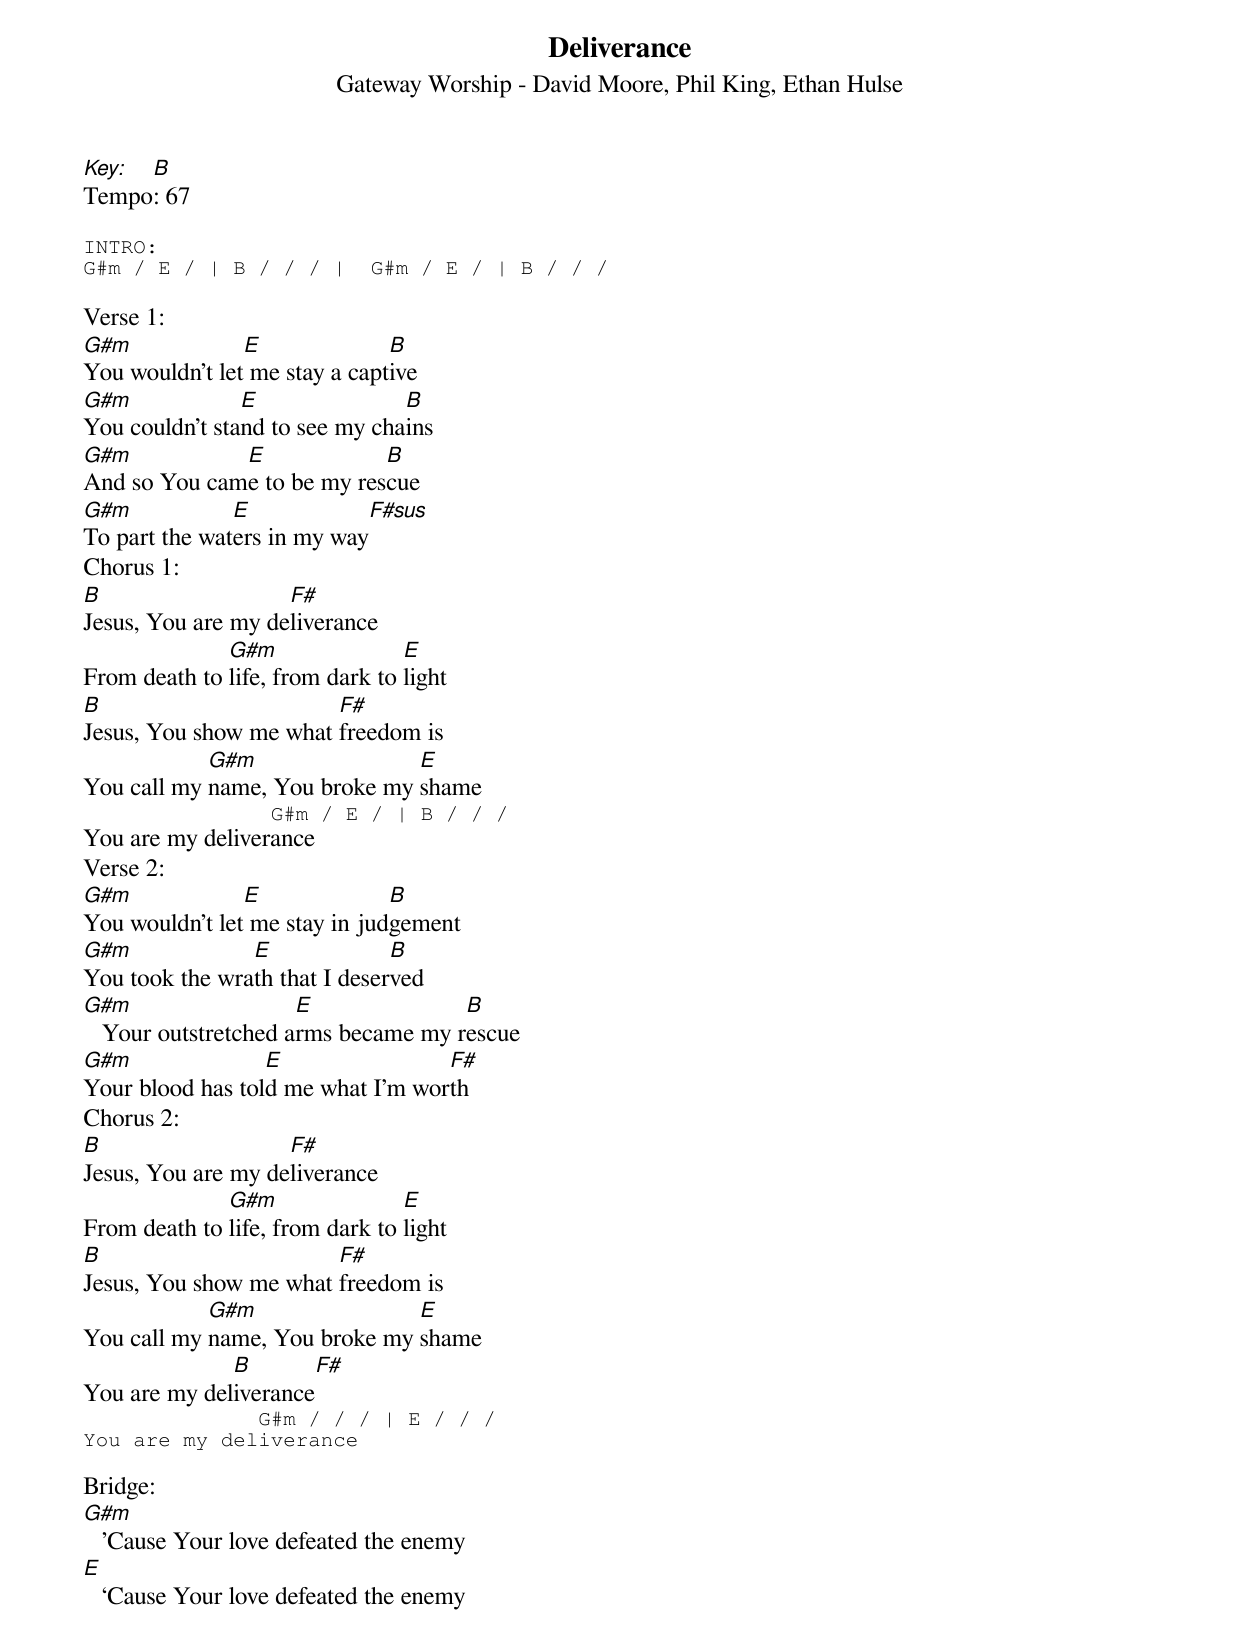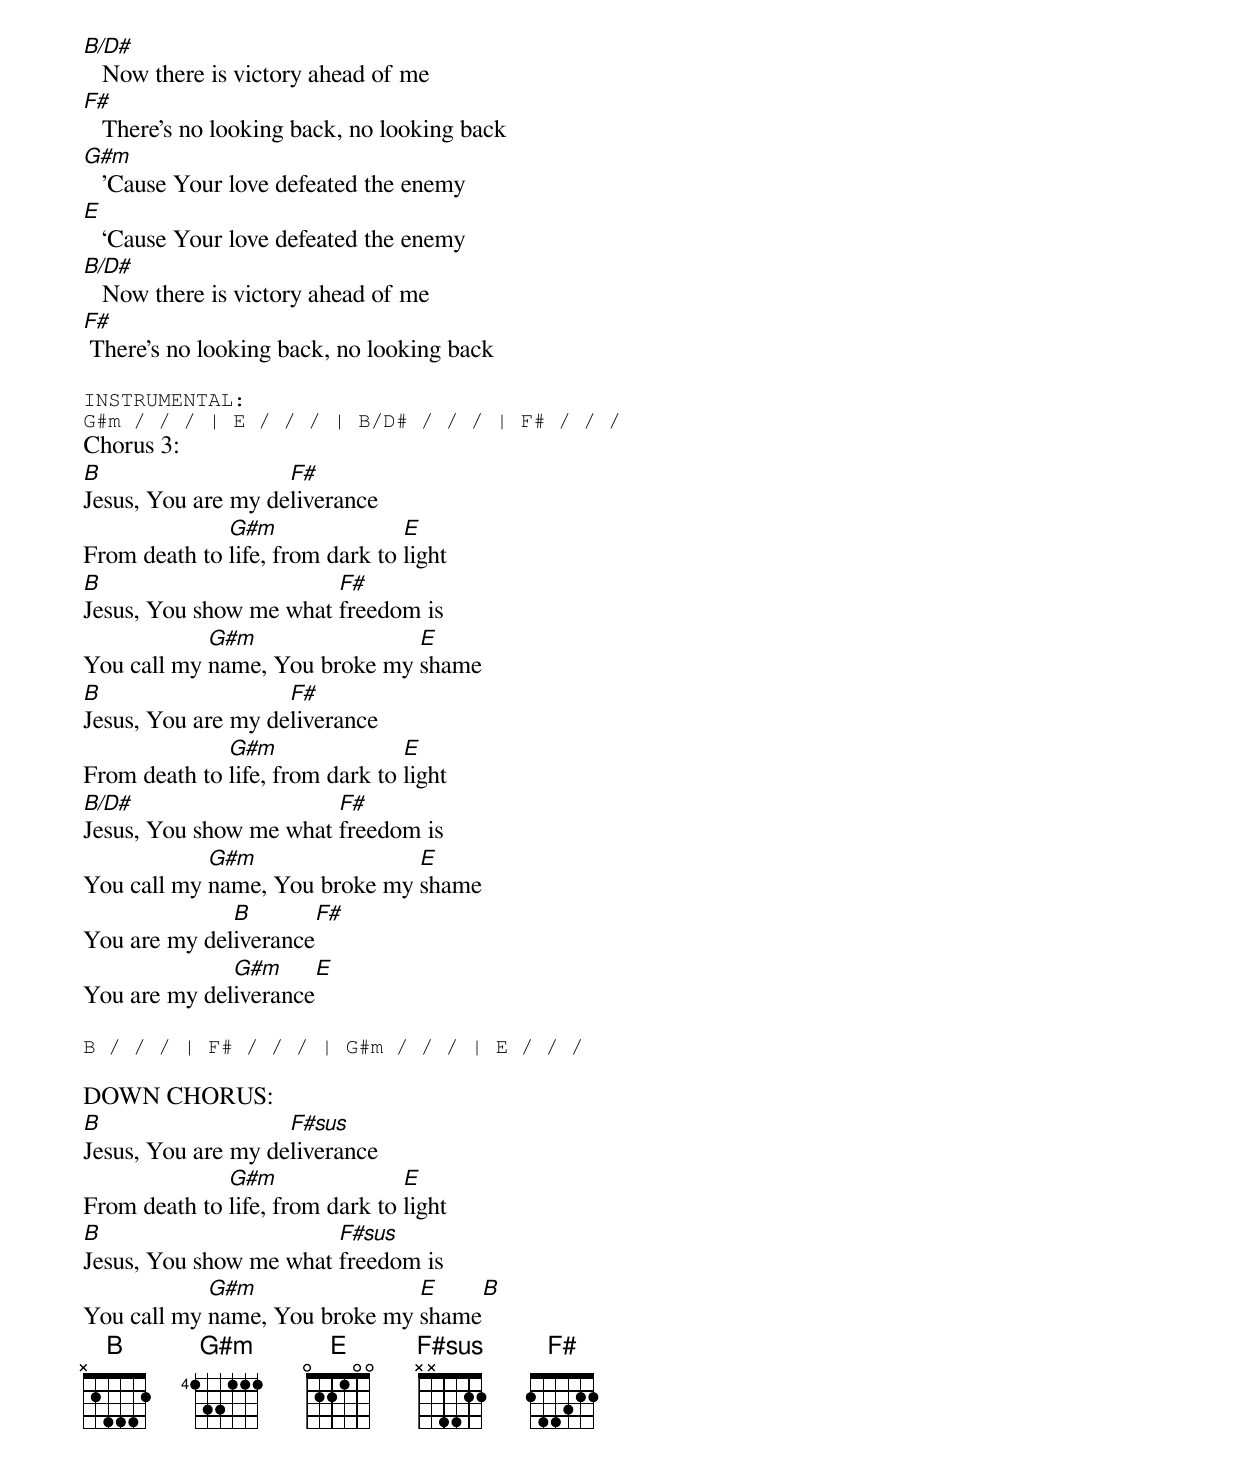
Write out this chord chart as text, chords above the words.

Deliverance
Gateway Worship - David Moore, Phil King, Ethan Hulse

Key: B
Tempo: 67
CCLI: 7112715

INTRO:
G#m / E / | B / / / |  G#m / E / | B / / /

Verse 1:
G#m             E              B
You wouldn't let me stay a captive
G#m             E               B
You couldn't stand to see my chains
G#m           E             B
And so You came to be my rescue
G#m            E            F#sus
To part the waters in my way
Chorus 1:
B                   F#
Jesus, You are my deliverance
              G#m                E
From death to life, from dark to light
B                       F#
Jesus, You show me what freedom is
            G#m                E
You call my name, You broke my shame
               G#m / E / | B / / /
You are my deliverance
Verse 2:
G#m             E              B
You wouldn't let me stay in judgement
G#m             E              B
You took the wrath that I deserved
G#m                   E              B
   Your outstretched arms became my rescue
G#m               E                F#
Your blood has told me what I'm worth
Chorus 2:
B                   F#
Jesus, You are my deliverance
              G#m                E
From death to life, from dark to light
B                       F#
Jesus, You show me what freedom is
            G#m                E
You call my name, You broke my shame
              B        F#
You are my deliverance
              G#m / / / | E / / /
You are my deliverance

Bridge:
G#m
   'Cause Your love defeated the enemy
E
   ‘Cause Your love defeated the enemy
B/D#
   Now there is victory ahead of me
F#
   There's no looking back, no looking back
G#m
   'Cause Your love defeated the enemy
E
   ‘Cause Your love defeated the enemy
B/D#
   Now there is victory ahead of me
F#
 There's no looking back, no looking back

INSTRUMENTAL:
G#m / / / | E / / / | B/D# / / / | F# / / /
Chorus 3:
B                   F#
Jesus, You are my deliverance
              G#m                E
From death to life, from dark to light
B                       F#
Jesus, You show me what freedom is
            G#m                E
You call my name, You broke my shame
B                   F#
Jesus, You are my deliverance
              G#m                E
From death to life, from dark to light
B/D#                    F#
Jesus, You show me what freedom is
            G#m                E
You call my name, You broke my shame
              B        F#
You are my deliverance
              G#m      E
You are my deliverance

B / / / | F# / / / | G#m / / / | E / / /

DOWN CHORUS:
B                   F#sus
Jesus, You are my deliverance
              G#m                E
From death to life, from dark to light
B                       F#sus
Jesus, You show me what freedom is
            G#m                E     B
You call my name, You broke my shame
